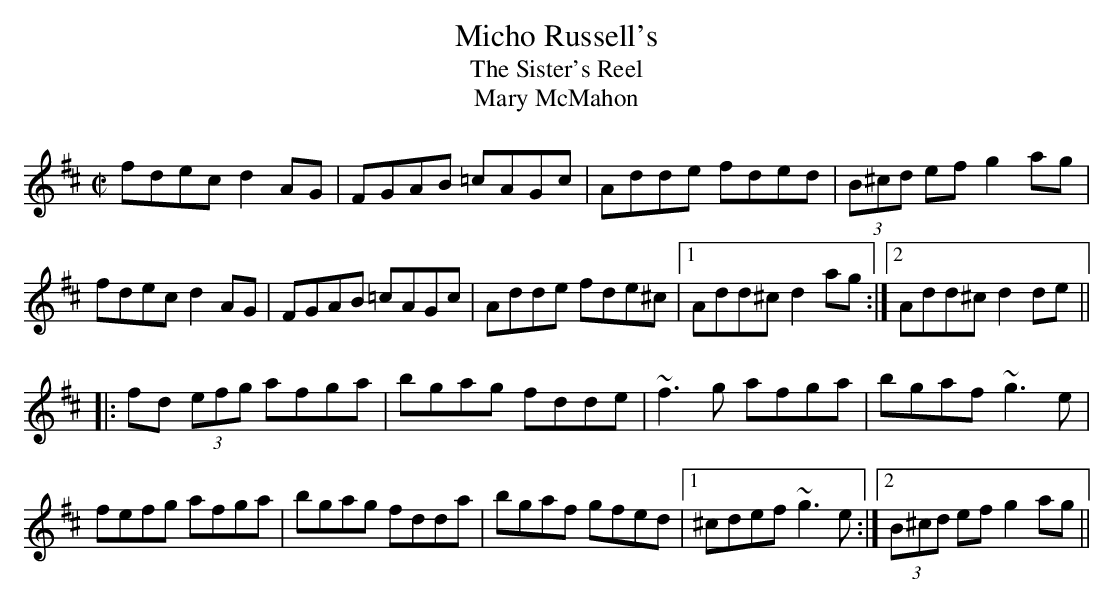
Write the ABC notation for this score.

X:1
T:Micho Russell's
T:Sister's Reel, The
T:Mary McMahon
M:C|
K:D
fdec d2AG|FGAB =cAGc|Adde fded|(3B^cd ef g2ag|
fdec d2AG|FGAB =cAGc|Adde fde^c|1 Add^c d2ag:|2 Add^c d2de||
|:fd (3efg afga|bgag fdde|~f3g afga|bgaf ~g3e|
fefg afga|bgag fdda|bgaf gfed|1 ^cdef ~g3e:|2 (3B^cd ef g2ag||
